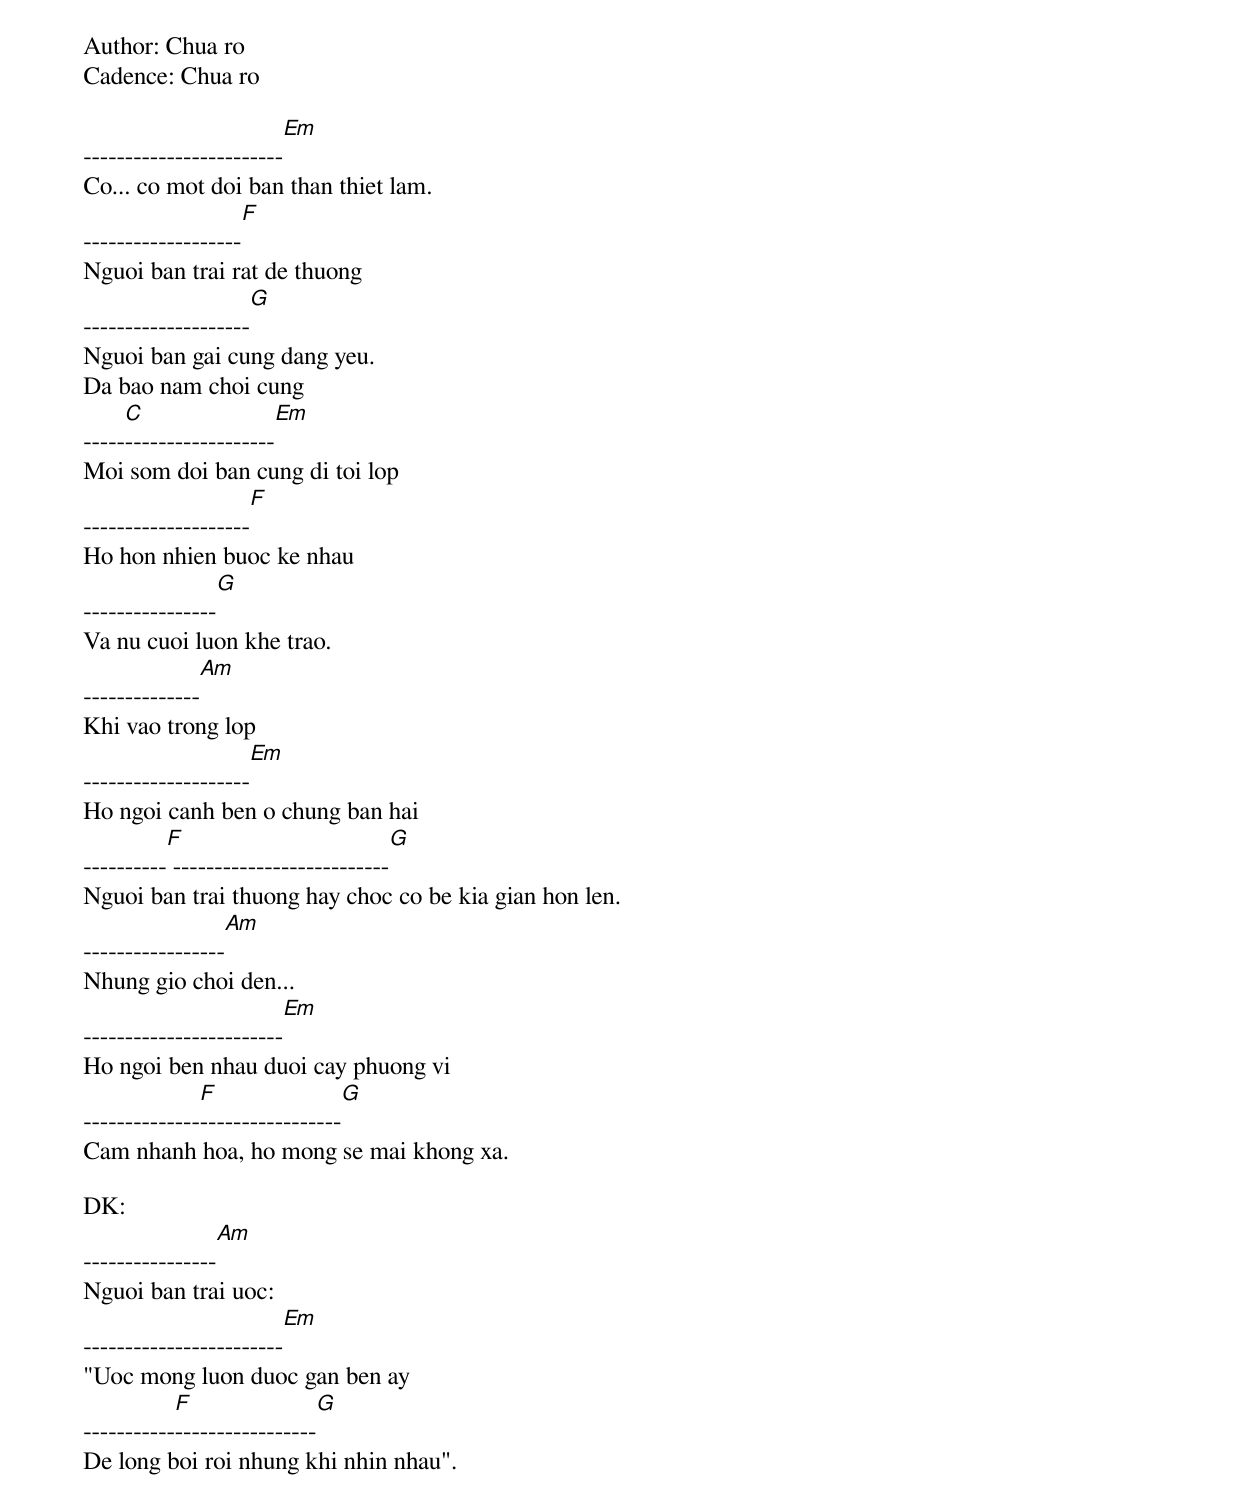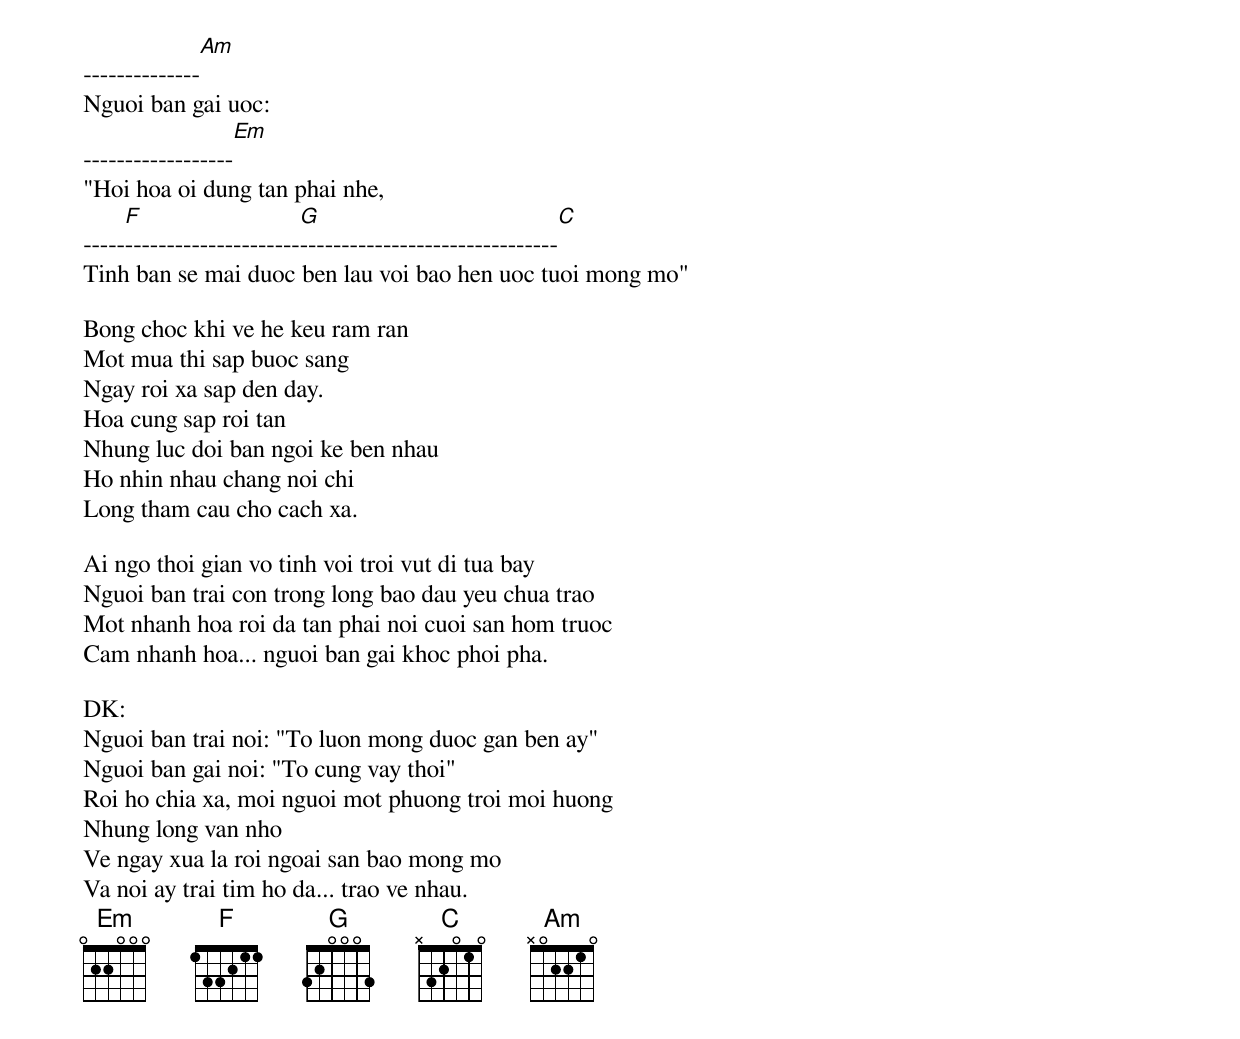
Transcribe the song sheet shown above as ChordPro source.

Author: Chua ro
Cadence: Chua ro

------------------------[Em]
Co... co mot doi ban than thiet lam.
-------------------[F]
Nguoi ban trai rat de thuong
--------------------[G]
Nguoi ban gai cung dang yeu.
Da bao nam choi cung
-----[C]------------------[Em]
Moi som doi ban cung di toi lop
--------------------[F]
Ho hon nhien buoc ke nhau
----------------[G]
Va nu cuoi luon khe trao.
--------------[Am]
Khi vao trong lop
--------------------[Em]
Ho ngoi canh ben o chung ban hai
----------[F] --------------------------[G]
Nguoi ban trai thuong hay choc co be kia gian hon len.
-----------------[Am]
Nhung gio choi den...
------------------------[Em]
Ho ngoi ben nhau duoi cay phuong vi
--------------[F]-----------------[G]
Cam nhanh hoa, ho mong se mai khong xa.

DK:
----------------[Am]
Nguoi ban trai uoc:
------------------------[Em]
"Uoc mong luon duoc gan ben ay
-----------[F]-----------------[G]
De long boi roi nhung khi nhin nhau".

--------------[Am]
Nguoi ban gai uoc:
------------------[Em]
"Hoi hoa oi dung tan phai nhe,
-----[F]---------------------[G]-------------------------------[C]
Tinh ban se mai duoc ben lau voi bao hen uoc tuoi mong mo"

Bong choc khi ve he keu ram ran
Mot mua thi sap buoc sang
Ngay roi xa sap den day.
Hoa cung sap roi tan
Nhung luc doi ban ngoi ke ben nhau
Ho nhin nhau chang noi chi
Long tham cau cho cach xa.

Ai ngo thoi gian vo tinh voi troi vut di tua bay
Nguoi ban trai con trong long bao dau yeu chua trao
Mot nhanh hoa roi da tan phai noi cuoi san hom truoc
Cam nhanh hoa... nguoi ban gai khoc phoi pha.

DK:
Nguoi ban trai noi: "To luon mong duoc gan ben ay"
Nguoi ban gai noi: "To cung vay thoi"
Roi ho chia xa, moi nguoi mot phuong troi moi huong
Nhung long van nho
Ve ngay xua la roi ngoai san bao mong mo
Va noi ay trai tim ho da... trao ve nhau.
